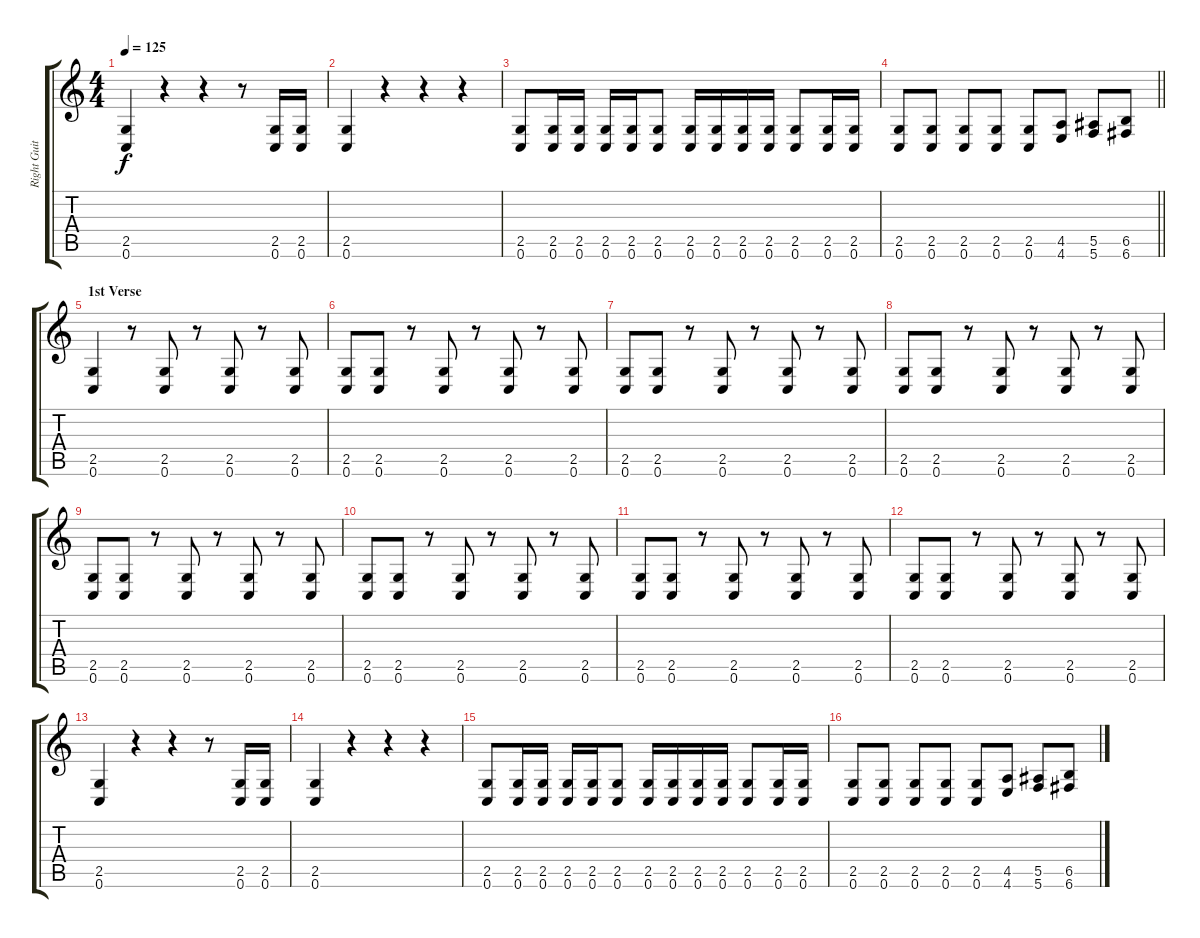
\track ("Right Guitar" "Right Guit") {instrument distortionguitar}
\staff {score tabs}
\tuning (C4 G3 Eb3 Bb2 F2 C2) {hide}
\ts (4 4)
\tempo 125
\clef g2
\ks c
(2.5 0.6).4{dy f} r.4 r.4 r.8 (2.5 0.6).16 (2.5 0.6).16 |
(2.5 0.6).4 r.4 r.4 r.4 |
(2.5 0.6).8 (2.5 0.6).16 (2.5 0.6).16 (2.5 0.6).16 (2.5 0.6).16 (2.5 0.6).8 (2.5 0.6).16 (2.5 0.6).16 (2.5 0.6).16 (2.5 0.6).16 (2.5 0.6).8 (2.5 0.6).16 (2.5 0.6).16 |
\barLineRight lightlight
(2.5 0.6).8 (2.5 0.6).8 (2.5 0.6).8 (2.5 0.6).8 (2.5 0.6).8 (4.5 4.6).8 (5.5 5.6).8 (6.5 6.6).8 |
\section ("" "1st Verse")
(2.5 0.6).4 r.8 (2.5 0.6).8 r.8 (2.5 0.6).8 r.8 (2.5 0.6).8 |
(2.5 0.6).8 (2.5 0.6).8 r.8 (2.5 0.6).8 r.8 (2.5 0.6).8 r.8 (2.5 0.6).8 |
(2.5 0.6).8 (2.5 0.6).8 r.8 (2.5 0.6).8 r.8 (2.5 0.6).8 r.8 (2.5 0.6).8 |
(2.5 0.6).8 (2.5 0.6).8 r.8 (2.5 0.6).8 r.8 (2.5 0.6).8 r.8 (2.5 0.6).8 |
(2.5 0.6).8 (2.5 0.6).8 r.8 (2.5 0.6).8 r.8 (2.5 0.6).8 r.8 (2.5 0.6).8 |
(2.5 0.6).8 (2.5 0.6).8 r.8 (2.5 0.6).8 r.8 (2.5 0.6).8 r.8 (2.5 0.6).8 |
(2.5 0.6).8 (2.5 0.6).8 r.8 (2.5 0.6).8 r.8 (2.5 0.6).8 r.8 (2.5 0.6).8 |
(2.5 0.6).8 (2.5 0.6).8 r.8 (2.5 0.6).8 r.8 (2.5 0.6).8 r.8 (2.5 0.6).8 |
(2.5 0.6).4 r.4 r.4 r.8 (2.5 0.6).16 (2.5 0.6).16 |
(2.5 0.6).4 r.4 r.4 r.4 |
(2.5 0.6).8 (2.5 0.6).16 (2.5 0.6).16 (2.5 0.6).16 (2.5 0.6).16 (2.5 0.6).8 (2.5 0.6).16 (2.5 0.6).16 (2.5 0.6).16 (2.5 0.6).16 (2.5 0.6).8 (2.5 0.6).16 (2.5 0.6).16 |
(2.5 0.6).8 (2.5 0.6).8 (2.5 0.6).8 (2.5 0.6).8 (2.5 0.6).8 (4.5 4.6).8 (5.5 5.6).8 (6.5 6.6).8
